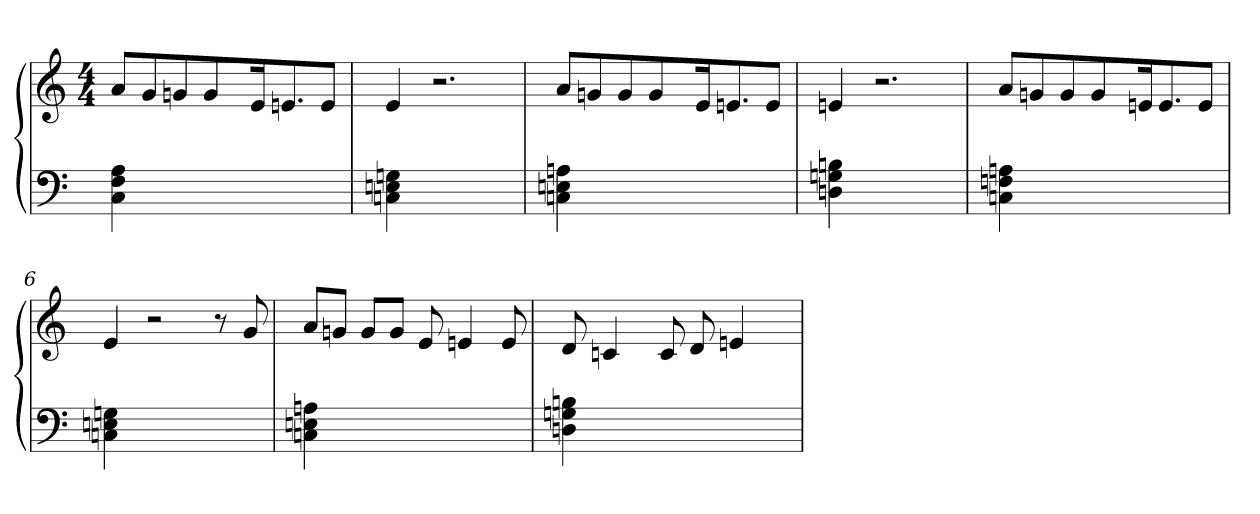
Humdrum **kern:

**kern	**kern
*part2	*part1
*staff2	*staff1
*	*M4/4
=1	=1
4F 4A 4C	8aL
.	8gJ
2.ryy	8gn
.	4g
.	16eKL
.	8.enJ
.	8eJ
=2	=2
4Cn 4En 4Gn	4e
2.ryy	2.r
=3	=3
4An 4Cn 4En	8aL
.	8gnJ
2.ryy	8g
.	4g
.	16eKL
.	8.enJ
.	8eJ
=4	=4
4Gn 4Bn 4Dn	4en
2.ryy	2.r
=5	=5
4Fn 4An 4Cn	8aL
.	8gnJ
2.ryy	8g
.	4g
.	16enKL
.	8.eJ
.	8eJ
=6	=6
4Cn 4En 4Gn	4e
2.ryy	2r
.	8r
.	8g
=7	=7
4An 4Cn 4En	8aL
.	8gnJ
2.ryy	8gL
.	8gJ
.	8e
.	4en
.	8e
=8	=8
4Gn 4Bn 4Dn	8d
.	4cn
2.ryy	.
.	8c
.	8d
.	4en
.	8ryy
=	=
*-	*-
